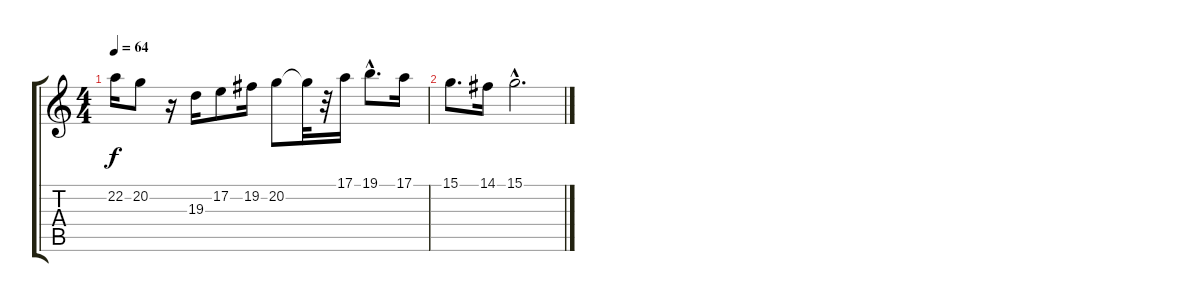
\track "" {instrument lead1square}
\staff {score tabs}
\tuning (E4 B3 G3 D3 A2 E2) {hide}
\ts (4 4)
\tempo 64
\clef g2
\ks c
22.2.16{dy f} 20.2.8 r.16 19.3.16 17.2.8 19.2.16 20.2.8 20.2{t}.32 r.32 17.1.16 19.1{hac}.8{d} 17.1.16 |
15.1.8{d} 14.1.16 15.1{hac}.2{d}
